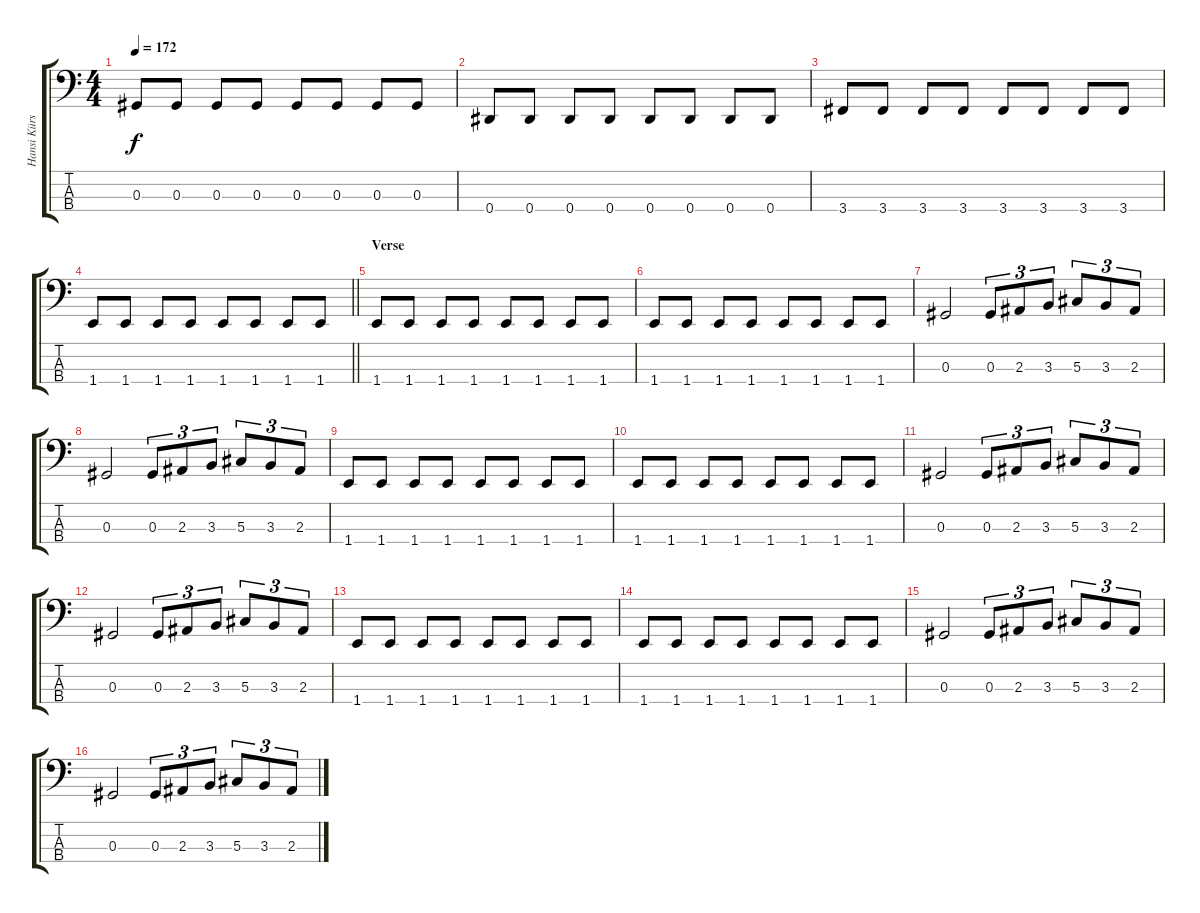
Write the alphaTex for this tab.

\track ("Hansi Kürsch" "Hansi Kürs") {instrument electricbasspick}
\staff {score tabs}
\tuning (Gb2 Db2 Ab1 Eb1) {hide}
\ts (4 4)
\tempo 172
\clef f4
\ks c
0.3.8{dy f} 0.3.8 0.3.8 0.3.8 0.3.8 0.3.8 0.3.8 0.3.8 |
0.4.8 0.4.8 0.4.8 0.4.8 0.4.8 0.4.8 0.4.8 0.4.8 |
3.4.8 3.4.8 3.4.8 3.4.8 3.4.8 3.4.8 3.4.8 3.4.8 |
\barLineRight lightlight
1.4.8 1.4.8 1.4.8 1.4.8 1.4.8 1.4.8 1.4.8 1.4.8 |
\section ("" "Verse")
1.4.8 1.4.8 1.4.8 1.4.8 1.4.8 1.4.8 1.4.8 1.4.8 |
1.4.8 1.4.8 1.4.8 1.4.8 1.4.8 1.4.8 1.4.8 1.4.8 |
0.3.2 0.3.8{tu (3 2)} 2.3.8{tu (3 2)} 3.3.8{tu (3 2)} 5.3.8{tu (3 2)} 3.3.8{tu (3 2)} 2.3.8{tu (3 2)} |
0.3.2 0.3.8{tu (3 2)} 2.3.8{tu (3 2)} 3.3.8{tu (3 2)} 5.3.8{tu (3 2)} 3.3.8{tu (3 2)} 2.3.8{tu (3 2)} |
1.4.8 1.4.8 1.4.8 1.4.8 1.4.8 1.4.8 1.4.8 1.4.8 |
1.4.8 1.4.8 1.4.8 1.4.8 1.4.8 1.4.8 1.4.8 1.4.8 |
0.3.2 0.3.8{tu (3 2)} 2.3.8{tu (3 2)} 3.3.8{tu (3 2)} 5.3.8{tu (3 2)} 3.3.8{tu (3 2)} 2.3.8{tu (3 2)} |
0.3.2 0.3.8{tu (3 2)} 2.3.8{tu (3 2)} 3.3.8{tu (3 2)} 5.3.8{tu (3 2)} 3.3.8{tu (3 2)} 2.3.8{tu (3 2)} |
1.4.8 1.4.8 1.4.8 1.4.8 1.4.8 1.4.8 1.4.8 1.4.8 |
1.4.8 1.4.8 1.4.8 1.4.8 1.4.8 1.4.8 1.4.8 1.4.8 |
0.3.2 0.3.8{tu (3 2)} 2.3.8{tu (3 2)} 3.3.8{tu (3 2)} 5.3.8{tu (3 2)} 3.3.8{tu (3 2)} 2.3.8{tu (3 2)} |
0.3.2 0.3.8{tu (3 2)} 2.3.8{tu (3 2)} 3.3.8{tu (3 2)} 5.3.8{tu (3 2)} 3.3.8{tu (3 2)} 2.3.8{tu (3 2)}
